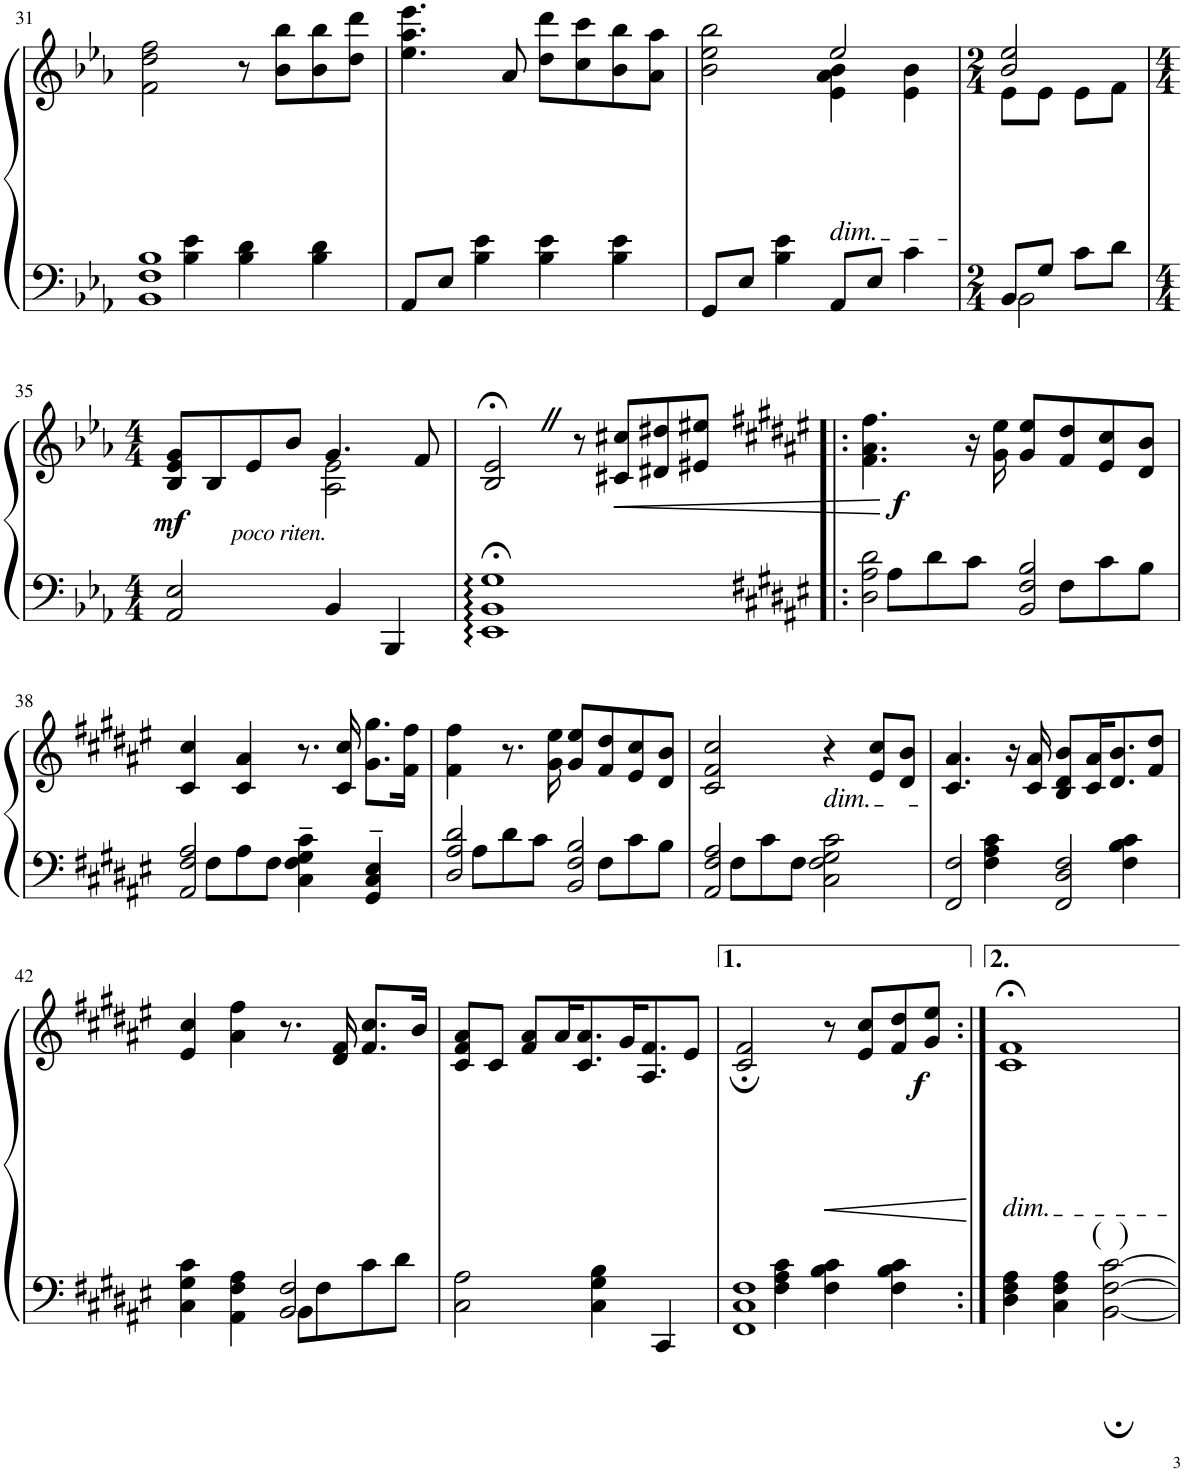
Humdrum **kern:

**kern	**kern	**dynam
*part1	*part1	*part1
*staff2	*staff1	*staff1/2
*I"Piano	*	*
*I'Pno.	*	*
!!LO:PB:g=z
*clefF4	*clefG2	*
*k[b-e-a-]	*k[b-e-a-]	*
*M4/4	*M4/4	*
=31	=31	=31
*^	*	*
1BB- 1F 1B-	4ryy	2f\ 2dd\ 2ff\	.
.	4B-\ 4e-\	.	.
.	4B-\ 4d\	8r	.
.	.	8b-\ 8bb-\L	.
.	4B-\ 4d\	8b-\ 8bb-\	.
.	.	8dd\ 8ddd\J	.
=32	=32	=32	=32
8AA-/L	4ryy	4.ee-\ 4.aa-\ 4.eee-\	.
8E-/J	.	.	.
4B-\	4e-\	.	.
.	.	8a-/	.
4B-\	4e-\	8dd\ 8ddd\L	.
.	.	8cc\ 8ccc\	.
4B-\	4e-\	8b-\ 8bb-\	.
.	.	8a-\ 8aa-\J	.
*v	*v	*	*
=33	=33	=33
*	*^	*
8GG/L	2b-\ 2ee-\ 2bb-\	2ryy	.
8E-/J	.	.	.
4B-\ 4e-\	.	.	.
!	!LO:TX:b:i:t=dim.	!	!
8AA-/L	2ee-/	4e-\ 4a-\ 4b-\	.
8E-/J	.	.	.
4c\	.	4e-\ 4b-\	.
=34	=34	=34	=34
*M2/4	*M2/4	*	*
*^	*	*	*
8BB-/L	2BB-\	2b-/ 2ee-/	8e-\L	.
8G/J	.	.	8e-\J	.
8c\L	.	.	8e-\L	.
8d\J	.	.	8f\J	.
*v	*v	*	*	*
!!LO:LB:g=z	!!
=35	=35	=35	=35
*M4/4	*M4/4	*	*
!LO:TX:a:i:t=poco riten.	!	!	!
!	!	!	!LO:DY:b
2AA-/ 2E-/	8B-/ 8e-/ 8g/L	2ryy	mf
.	8B-/	.	.
.	8e-/	.	.
.	8b-/J	.	.
4BB-/	4.g/	2A-\ 2e-\	.
4BBB-/	.	.	.
.	8f/	.	.
*	*v	*v	*
=36	=36	=36
1EE-;< 1BB-;< 1G;<	2B-/;<Z 2e-/;<Z	.
.	8r	.
!	!	!LO:HP:b
.	8c#X/ 8cc#X/L	<
.	8d#X/ 8dd#X/	.
.	8e#X/ 8ee#X/J	.
.	.	[
=37!|:	=37!|:	=37!|:
*k[f#c#g#d#a#e#]	*k[f#c#g#d#a#e#]	*
*^	*	*
!	!	!	!LO:DY:b
2D#\ 2A#\ 2d#\	8ryy	4.f#\ 4.a#\ 4.ff#\	f
.	8A#\L	.	.
.	8d#\	.	.
.	8c#\J	16r	.
.	.	16g#\ 16ee#\	.
2BB/ 2F#/ 2B/	8ryy	8g#/ 8ee#/L	.
.	8F#\L	8f#/ 8dd#/	.
.	8c#\	8e#/ 8cc#/	.
.	8B\J	8d#/ 8b/J	.
!!LO:LB:g=z
=38	=38	=38	=38
2AA#/ 2F#/ 2A#/	8ryy	4c#/ 4cc#/	.
.	8F#\L	.	.
.	8A#\	4c#/ 4a#/	.
.	8F#\J	.	.
4C#\~> 4F#\~> 4G#\~> 4c#\~>	2ryy	8.r	.
.	.	16c#/ 16cc#/	.
4GG#/~> 4C#/~> 4E#/~>	.	8.g#\ 8.gg#\L	.
.	.	16f#\ 16ff#\Jk	.
=39	=39	=39	=39
2D#/ 2A#/ 2d#/	8ryy	4f#\ 4ff#\	.
.	8A#\L	.	.
.	8d#\	8.r	.
.	8c#\J	.	.
.	.	16g#\ 16ee#\	.
2BB/ 2F#/ 2B/	8ryy	8g#/ 8ee#/L	.
.	8F#\L	8f#/ 8dd#/	.
.	8c#\	8e#/ 8cc#/	.
.	8B\J	8d#/ 8b/J	.
=40	=40	=40	=40
2AA#/ 2F#/ 2A#/	8ryy	2c#/ 2f#/ 2cc#/	.
.	8F#\L	.	.
.	8c#\	.	.
.	8F#\J	.	.
!	!	!LO:TX:b:i:t=dim.	!
2C#\ 2F#\ 2G#\ 2c#\	2ryy	4r	.
.	.	8e#/ 8cc#/L	.
.	.	8d#/ 8b/J	.
=41	=41	=41	=41
2FF#/ 2F#/	4ryy	4.c#/ 4.a#/	.
.	4F#\ 4A#\ 4c#\	.	.
.	.	16r	.
.	.	16c#/ 16a#/	.
2FF#/ 2D#/ 2F#/	4ryy	8B/ 8d#/ 8b/L	.
.	.	16c#/ 16a#/K	.
.	.	8.d#/ 8.b/	.
.	4F#\ 4B\ 4c#\	.	.
.	.	8f#/ 8dd#/J	.
!!LO:LB:g=z
=42	=42	=42	=42
4C#\ 4G#\ 4c#\	2ryy	4e#/ 4cc#/	.
4AA#\ 4F#\ 4A#\	.	4a#\ 4ff#\	.
2BB/ 2F#/	8BB\L	8.r	.
.	8F#\	.	.
.	.	16d#/ 16f#/	.
.	8c#\	8.f#/ 8.cc#/L	.
.	8d#\J	.	.
.	.	16b/Jk	.
*v	*v	*	*
=43	=43	=43
2C#\ 2A#\	8c#/ 8f#/ 8a#/L	.
.	8c#/J	.
.	8f#/ 8a#/L	.
.	16a#/K	.
.	8.c#/ 8.a#/	.
4C#\ 4G#\ 4B\	.	.
.	16g#/K	.
.	8.A#/ 8.f#/	.
4CC#/	.	.
.	8e#/J	.
=44	=44	=44
*^	*	*
1FF# 1C# 1F#	4ryy	2c#/; 2f#/;	.
.	4F#\ 4A#\ 4c#\	.	.
!	!	!	!LO:HP:b
.	4F#\ 4B\ 4c#\	8r	<
!	!	!	!LO:DY:b
.	.	8e#/ 8cc#/L	f
.	4F#\ 4B\ 4c#\	8f#/ 8dd#/	.
.	.	8g#/ 8ee#/J	.
*v	*v	*	*
.	.	[
=45:|!	=45:|!	=45:|!
!	!LO:TX:b:i:t=dim.	!
4D#\ 4F#\ 4A#\	1c#;< 1f#;<	.
4C#\ 4F#\ 4A#\	.	.
!LO:TX:a:t=(  )	!	!
[2BB\; [2F#\; [2c#\;	.	.
=	=	=
*-	*-	*-
